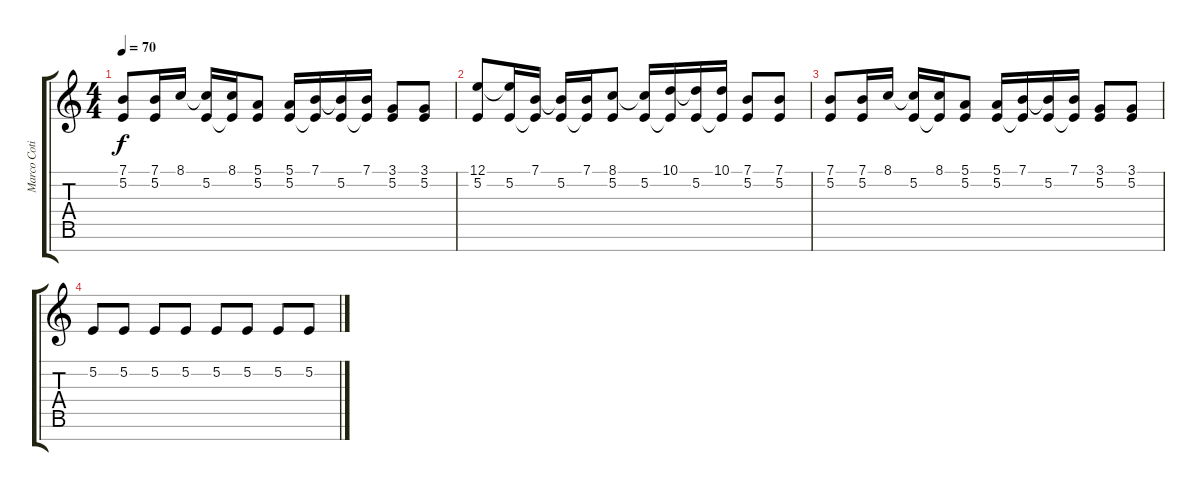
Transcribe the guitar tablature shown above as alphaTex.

\track ("Marco Coti Zelati (keys)" "Marco Coti") {instrument brightacousticpiano}
\staff {score tabs}
\tuning (E4 B3 G3 D3 A2 E2 B1) {hide}
\ts (4 4)
\tempo 70
\clef g2
\ks c
(7.1 5.2).8{dy f} (7.1 5.2).16 8.1.16 (8.1{t} 5.2).16 (8.1 5.2{t}).16 (5.1 5.2).8 (5.1 5.2).16 (7.1 5.2{t}).16 (7.1{t} 5.2).16 (7.1 5.2{t}).16 (3.1 5.2).8 (3.1 5.2).8 |
(12.1 5.2).8 (12.1{t} 5.2).16 (7.1 5.2{t}).16 (7.1{t} 5.2).16 (7.1 5.2{t}).16 (8.1 5.2).8 (8.1{t} 5.2).16 (10.1 5.2{t}).16 (10.1{t} 5.2).16 (10.1 5.2{t}).16 (7.1 5.2).8 (7.1 5.2).8 |
(7.1 5.2).8 (7.1 5.2).16 8.1.16 (8.1{t} 5.2).16 (8.1 5.2{t}).16 (5.1 5.2).8 (5.1 5.2).16 (7.1 5.2{t}).16 (7.1{t} 5.2).16 (7.1 5.2{t}).16 (3.1 5.2).8 (3.1 5.2).8 |
5.2.8{volume 6} 5.2.8 5.2.8 5.2.8 5.2.8 5.2.8 5.2.8 5.2.8
